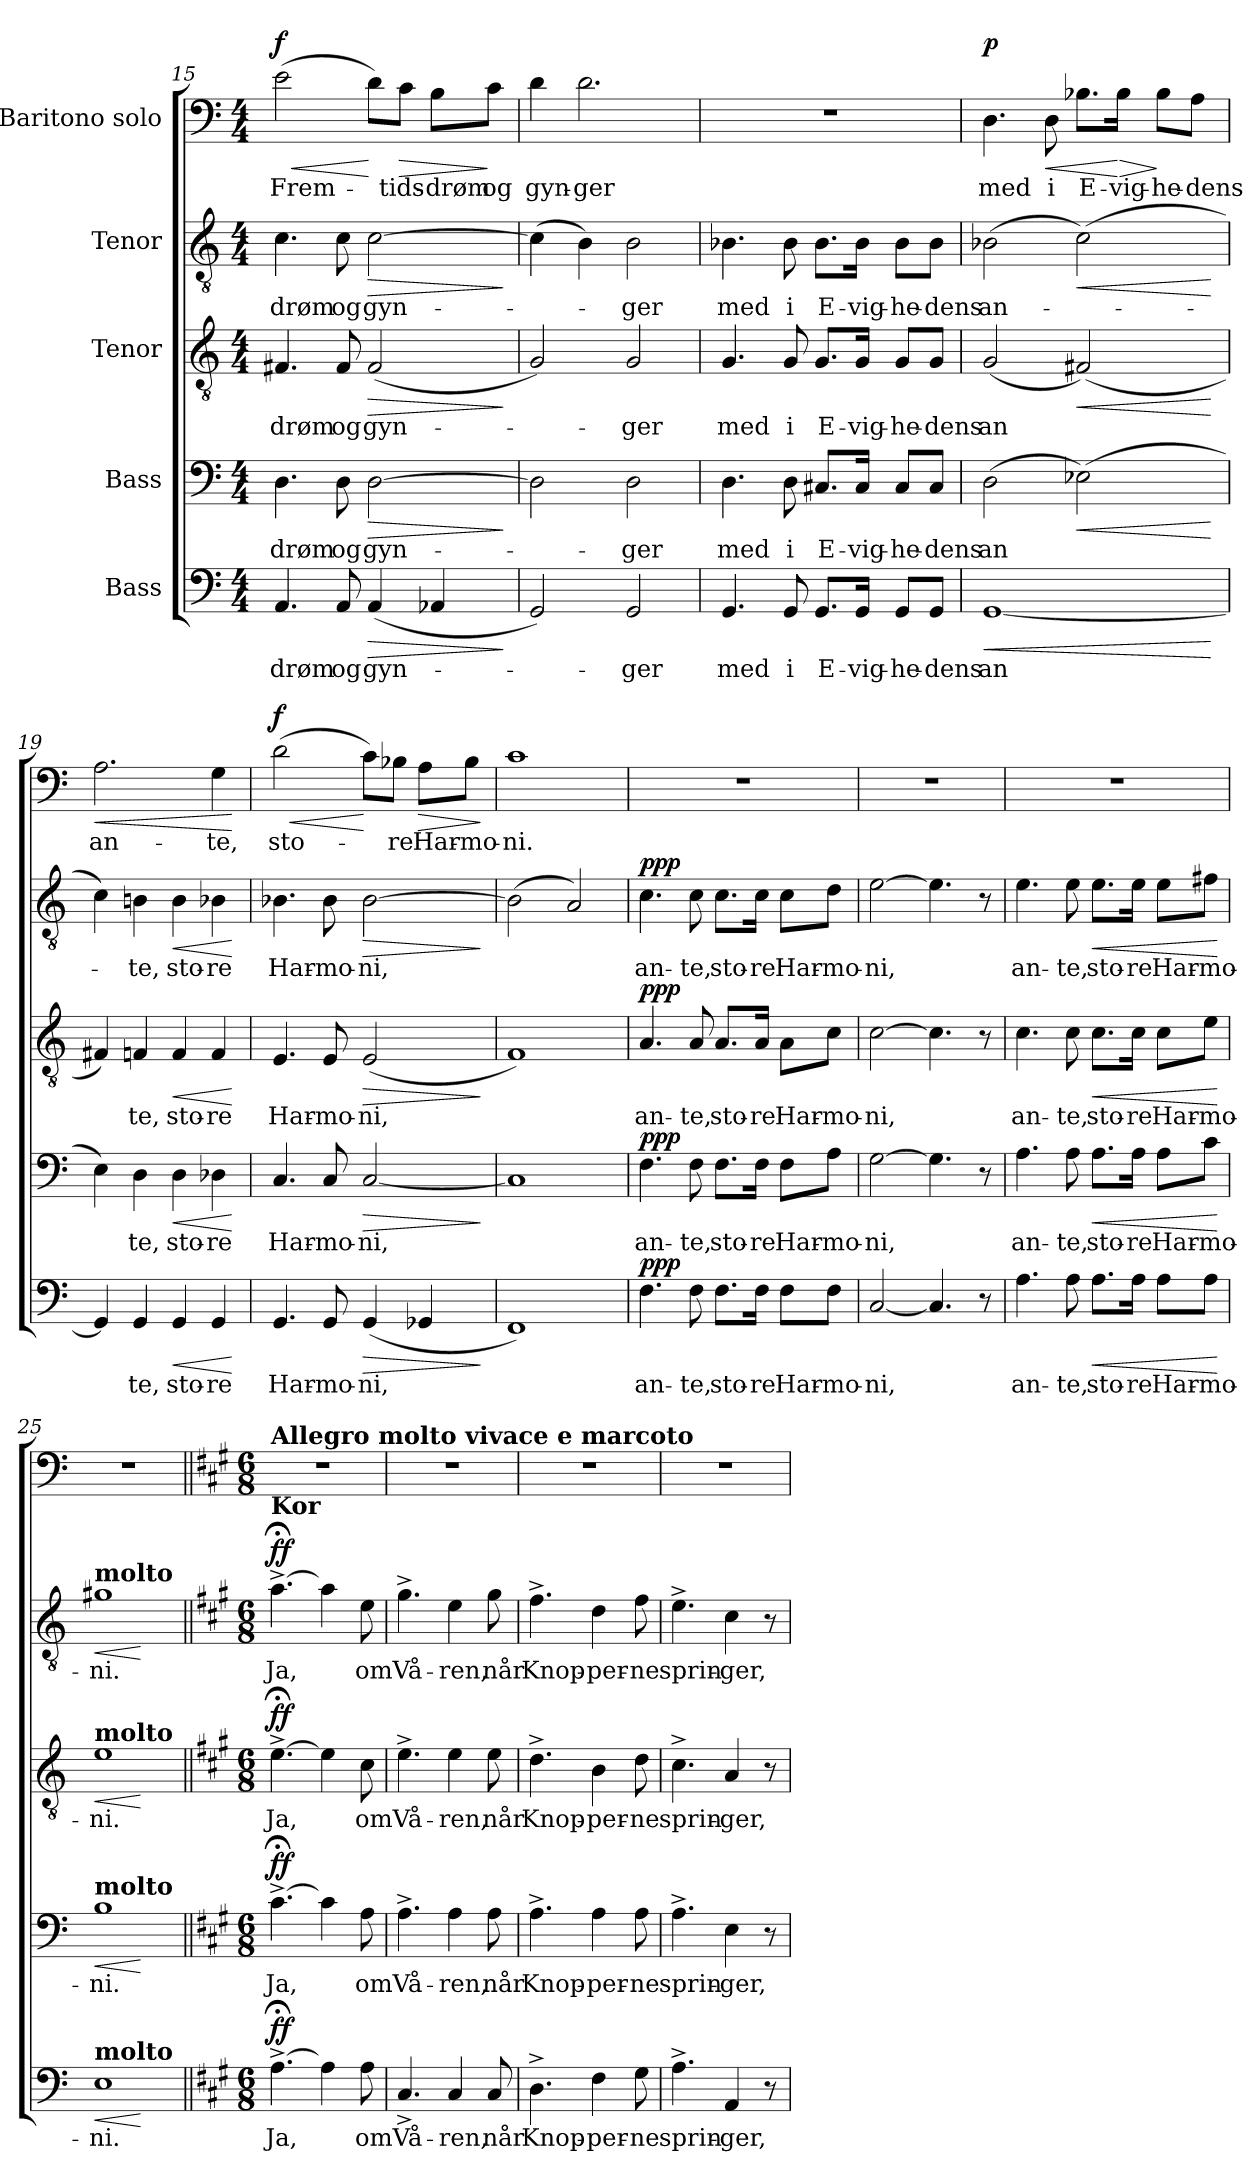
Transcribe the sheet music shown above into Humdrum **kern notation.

**kern	**text	**dynam	**kern	**text	**dynam	**kern	**text	**dynam	**kern	**text	**dynam	**kern	**text	**dynam
*part5	*part5	*part5	*part4	*part4	*part4	*part3	*part3	*part3	*part2	*part2	*part2	*part1	*part1	*part1
*staff5	*staff5	*staff5	*staff4	*staff4	*staff4	*staff3	*staff3	*staff3	*staff2	*staff2	*staff2	*staff1	*staff1	*staff1
*I"Bass	*	*	*I"Bass	*	*	*I"Tenor	*	*	*I"Tenor	*	*	*I"Baritono solo	*	*
*clefF4	*	*	*clefF4	*	*	*clefGv2	*	*	*clefGv2	*	*	*clefF4	*	*
*k[]	*	*	*k[]	*	*	*k[]	*	*	*k[]	*	*	*k[]	*	*
*M4/4	*	*	*M4/4	*	*	*M4/4	*	*	*M4/4	*	*	*M4/4	*	*
=15	=15	=15	=15	=15	=15	=15	=15	=15	=15	=15	=15	=15	=15	=15
!	!LO:LY:b	!	!	!LO:LY:b	!	!	!LO:LY:b	!	!	!LO:LY:b	!	!	!LO:LY:b	!LO:HP:b
!	!	!	!	!	!	!	!	!	!	!	!	!	!	!LO:DY:n=1:a
4.AA/	-drøm	.	4.D\	-drøm	.	4.F#X/	-drøm	.	4.c\	-drøm	.	(>2e\	Frem-	< f
!	!LO:LY:b	!	!	!LO:LY:b	!	!	!LO:LY:b	!	!	!LO:LY:b	!	!	!	!
8AA/	og	.	8D\	og	.	8F#/	og	.	8c\	og	.	.	.	.
!	!LO:LY:b	!LO:HP:b	!	!LO:LY:b	!LO:HP:b	!	!LO:LY:b	!LO:HP:b	!	!LO:LY:b	!LO:HP:b	!	!	!
(<4AA/	gyn-	>	[2D\	gyn-	>	(<2F#/	gyn-	>	[2c\	gyn-	>	8d\L)	.	[
!	!	!	!	!	!	!	!	!	!	!	!	!	!LO:LY:b	!LO:HP:b
.	.	.	.	.	.	.	.	.	.	.	.	8c\J	-tids-	>
!	!	!	!	!	!	!	!	!	!	!	!	!	!LO:LY:b	!
4AA-X/	.	.	.	.	.	.	.	.	.	.	.	8B\L	-drøm	.
!	!	!	!	!	!	!	!	!	!	!	!	!	!LO:LY:b	!
.	.	.	.	.	.	.	.	.	.	.	.	8c\J	og	]
.	.	]	.	.	]	.	.	]	.	.	]	.	.	.
=16	=16	=16	=16	=16	=16	=16	=16	=16	=16	=16	=16	=16	=16	=16
!	!	!	!	!	!	!	!	!	!	!	!	!	!LO:LY:b	!
2GG/)	.	.	2D\]	.	.	2G/)	.	.	(>4c\]	.	.	4d\	gyn-	.
!	!	!	!	!	!	!	!	!	!	!	!	!	!LO:LY:b	!
.	.	.	.	.	.	.	.	.	4B\)	.	.	2.d\	-ger	.
!	!LO:LY:b	!	!	!LO:LY:b	!	!	!LO:LY:b	!	!	!LO:LY:b	!	!	!	!
2GG/	-ger	.	2D\	-ger	.	2G/	-ger	.	2B\	-ger	.	.	.	.
=17	=17	=17	=17	=17	=17	=17	=17	=17	=17	=17	=17	=17	=17	=17
!	!LO:LY:b	!	!	!LO:LY:b	!	!	!LO:LY:b	!	!	!LO:LY:b	!	!	!	!
4.GG/	med	.	4.D\	med	.	4.G/	med	.	4.B-X\	med	.	1r	.	.
!	!LO:LY:b	!	!	!LO:LY:b	!	!	!LO:LY:b	!	!	!LO:LY:b	!	!	!	!
8GG/	i	.	8D\	i	.	8G/	i	.	8B-\	i	.	.	.	.
!	!LO:LY:b	!	!	!LO:LY:b	!	!	!LO:LY:b	!	!	!LO:LY:b	!	!	!	!
8.GG/L	E-	.	8.C#X/L	E-	.	8.G/L	E-	.	8.B-\L	E-	.	.	.	.
!	!LO:LY:b	!	!	!LO:LY:b	!	!	!LO:LY:b	!	!	!LO:LY:b	!	!	!	!
16GG/Jk	-vig-	.	16C#/Jk	-vig-	.	16G/Jk	-vig-	.	16B-\Jk	-vig-	.	.	.	.
!	!LO:LY:b	!	!	!LO:LY:b	!	!	!LO:LY:b	!	!	!LO:LY:b	!	!	!	!
8GG/L	-he-	.	8C#/L	-he-	.	8G/L	-he-	.	8B-\L	-he-	.	.	.	.
!	!LO:LY:b	!	!	!LO:LY:b	!	!	!LO:LY:b	!	!	!LO:LY:b	!	!	!	!
8GG/J	-dens	.	8C#/J	-dens	.	8G/J	-dens	.	8B-\J	-dens	.	.	.	.
=18	=18	=18	=18	=18	=18	=18	=18	=18	=18	=18	=18	=18	=18	=18
!	!LO:LY:b	!LO:HP:b	!	!	!	!	!	!	!	!	!	!	!	!
!	!	!LO:HP:n=1:b	!	!LO:LY:b	!	!	!LO:LY:b	!	!	!LO:LY:b	!	!	!LO:LY:b	!LO:DY:a
[1GG	an	< >	(>2D\	an	.	(<2G/	an	.	(>2B-X\	an-	.	4.D\	med	p
!	!	!	!	!	!	!	!	!	!	!	!	!	!LO:LY:b	!LO:HP:b
.	.	.	.	.	.	.	.	.	.	.	.	8D\	i	<
!	!	!	!	!	!LO:HP:b	!	!	!	!	!	!	!	!	!
!	!	!	!	!	!LO:HP:n=1:b	!	!	!LO:HP:b	!	!	!	!	!	!
!	!	!	!	!	!	!	!	!LO:HP:n=1:b	!	!	!LO:HP:b	!	!	!
!	!	!	!	!	!	!	!	!	!	!	!LO:HP:n=1:b	!	!LO:LY:b	!
.	.	.	(>2E-X\)	.	< >	(<2F#X/)	.	< >	(>2c\)	.	< >	8.B-X\L	E-	.
!	!	!	!	!	!	!	!	!	!	!	!	!	!LO:LY:b	!LO:HP:n=1:b
.	.	.	.	.	.	.	.	.	.	.	.	16B-\Jk	-vig-	[ >
!	!	!	!	!	!	!	!	!	!	!	!	!	!LO:LY:b	!
.	.	.	.	.	.	.	.	.	.	.	.	8B-\L	-he-	]
!	!	!	!	!	!	!	!	!	!	!	!	!	!LO:LY:b	!
.	.	.	.	.	.	.	.	.	.	.	.	8A\J	-dens	.
.	.	[	.	.	[	.	.	[	.	.	[	.	.	.
=19	=19	=19	=19	=19	=19	=19	=19	=19	=19	=19	=19	=19	=19	=19
!	!	!	!	!	!	!	!	!	!	!	!	!	!LO:LY:b	!LO:HP:b
4GG/]	.	.	4E\)	.	.	4F#X/)	.	.	4c\)	.	.	2.A\	an-	<
!	!LO:LY:b	!	!	!LO:LY:b	!	!	!LO:LY:b	!	!	!LO:LY:b	!	!	!	!
4GG/	-te,	]	4D\	-te,	]	4Fn/	-te,	]	4Bn\	-te,	]	.	.	.
!	!LO:LY:b	!LO:HP:b	!	!LO:LY:b	!LO:HP:b	!	!LO:LY:b	!LO:HP:b	!	!LO:LY:b	!LO:HP:b	!	!	!
4GG/	sto-	<	4D\	sto-	<	4F/	sto-	<	4B\	sto-	<	.	.	.
!	!LO:LY:b	!	!	!LO:LY:b	!	!	!LO:LY:b	!	!	!LO:LY:b	!	!	!LO:LY:b	!
4GG/	-re	.	4D-X\	-re	.	4F/	-re	.	4B-X\	-re	.	4G\	-te,	.
.	.	[	.	.	[	.	.	[	.	.	[	.	.	[
!!LO:PB:g=z
=20	=20	=20	=20	=20	=20	=20	=20	=20	=20	=20	=20	=20	=20	=20
!	!LO:LY:b	!	!	!LO:LY:b	!	!	!LO:LY:b	!	!	!LO:LY:b	!	!	!LO:LY:b	!LO:HP:b
!	!	!	!	!	!	!	!	!	!	!	!	!	!	!LO:DY:n=1:a
4.GG/	Har-	.	4.C/	Har-	.	4.E/	Har-	.	4.B-X\	Har-	.	(>2d\	sto-	< f
!	!LO:LY:b	!	!	!LO:LY:b	!	!	!LO:LY:b	!	!	!LO:LY:b	!	!	!	!
8GG/	-mo-	.	8C/	-mo-	.	8E/	-mo-	.	8B-\	-mo-	.	.	.	.
!	!LO:LY:b	!LO:HP:b	!	!LO:LY:b	!LO:HP:b	!	!LO:LY:b	!LO:HP:b	!	!LO:LY:b	!LO:HP:b	!	!	!
(<4GG/	-ni,	>	[2C/	-ni,	>	(<2E/	-ni,	>	[2B-\	-ni,	>	8c\L)	.	[
!	!	!	!	!	!	!	!	!	!	!	!	!	!LO:LY:b	!
.	.	.	.	.	.	.	.	.	.	.	.	8B-X\J	-re	.
!	!	!	!	!	!	!	!	!	!	!	!	!	!LO:LY:b	!LO:HP:b
4GG-X/	.	.	.	.	.	.	.	.	.	.	.	8A\L	Har-	>
!	!	!	!	!	!	!	!	!	!	!	!	!	!LO:LY:b	!
.	.	.	.	.	.	.	.	.	.	.	.	8B-\J	-mo-	.
.	.	]	.	.	]	.	.	]	.	.	]	.	.	]
=21	=21	=21	=21	=21	=21	=21	=21	=21	=21	=21	=21	=21	=21	=21
!	!	!	!	!	!	!	!	!	!	!	!	!	!LO:LY:b	!
1FF)	.	.	1C]	.	.	1F)	.	.	(>2B-\]	.	.	1c	-ni.	.
.	.	.	.	.	.	.	.	.	2A/)	.	.	.	.	.
=22	=22	=22	=22	=22	=22	=22	=22	=22	=22	=22	=22	=22	=22	=22
!	!LO:LY:b	!LO:DY:a	!	!LO:LY:b	!LO:DY:a	!	!LO:LY:b	!LO:DY:a	!	!LO:LY:b	!LO:DY:a	!	!	!
4.F\	an-	ppp	4.F\	an-	ppp	4.A/	an-	ppp	4.c\	an-	ppp	1r	.	.
!	!LO:LY:b	!	!	!LO:LY:b	!	!	!LO:LY:b	!	!	!LO:LY:b	!	!	!	!
8F\	-te,	.	8F\	-te,	.	8A/	-te,	.	8c\	-te,	.	.	.	.
!	!LO:LY:b	!	!	!LO:LY:b	!	!	!LO:LY:b	!	!	!LO:LY:b	!	!	!	!
8.F\L	sto-	.	8.F\L	sto-	.	8.A/L	sto-	.	8.c\L	sto-	.	.	.	.
!	!LO:LY:b	!	!	!LO:LY:b	!	!	!LO:LY:b	!	!	!LO:LY:b	!	!	!	!
16F\Jk	-re	.	16F\Jk	-re	.	16A/Jk	-re	.	16c\Jk	-re	.	.	.	.
!	!LO:LY:b	!	!	!LO:LY:b	!	!	!LO:LY:b	!	!	!LO:LY:b	!	!	!	!
8F\L	Har-	.	8F\L	Har-	.	8A\L	Har-	.	8c\L	Har-	.	.	.	.
!	!LO:LY:b	!	!	!LO:LY:b	!	!	!LO:LY:b	!	!	!LO:LY:b	!	!	!	!
8F\J	-mo-	.	8A\J	-mo-	.	8c\J	-mo-	.	8d\J	-mo-	.	.	.	.
=23	=23	=23	=23	=23	=23	=23	=23	=23	=23	=23	=23	=23	=23	=23
!	!LO:LY:b	!	!	!LO:LY:b	!	!	!LO:LY:b	!	!	!LO:LY:b	!	!	!	!
[2C/	-ni,	.	[2G\	-ni,	.	[2c\	-ni,	.	[2e\	-ni,	.	1r	.	.
4.C/]	.	.	4.G\]	.	.	4.c\]	.	.	4.e\]	.	.	.	.	.
8r	.	.	8r	.	.	8r	.	.	8r	.	.	.	.	.
=24	=24	=24	=24	=24	=24	=24	=24	=24	=24	=24	=24	=24	=24	=24
!	!LO:LY:b	!	!	!LO:LY:b	!	!	!LO:LY:b	!	!	!LO:LY:b	!	!	!	!
4.A\	an-	.	4.A\	an-	.	4.c\	an-	.	4.e\	an-	.	1r	.	.
!	!LO:LY:b	!	!	!LO:LY:b	!	!	!LO:LY:b	!	!	!LO:LY:b	!	!	!	!
8A\	-te,	.	8A\	-te,	.	8c\	-te,	.	8e\	-te,	.	.	.	.
!	!LO:LY:b	!LO:HP:b	!	!LO:LY:b	!LO:HP:b	!	!LO:LY:b	!LO:HP:b	!	!LO:LY:b	!LO:HP:b	!	!	!
8.A\L	sto-	<	8.A\L	sto-	<	8.c\L	sto-	<	8.e\L	sto-	<	.	.	.
!	!LO:LY:b	!	!	!LO:LY:b	!	!	!LO:LY:b	!	!	!LO:LY:b	!	!	!	!
16A\Jk	-re	.	16A\Jk	-re	.	16c\Jk	-re	.	16e\Jk	-re	.	.	.	.
!	!LO:LY:b	!	!	!LO:LY:b	!	!	!LO:LY:b	!	!	!LO:LY:b	!	!	!	!
8A\L	Har-	.	8A\L	Har-	.	8c\L	Har-	.	8e\L	Har-	.	.	.	.
!	!LO:LY:b	!	!	!LO:LY:b	!	!	!LO:LY:b	!	!	!LO:LY:b	!	!	!	!
8A\J	-mo-	.	8c\J	-mo-	.	8e\J	-mo-	.	8f#X\J	-mo-	.	.	.	.
.	.	[	.	.	[	.	.	[	.	.	[	.	.	.
=25	=25	=25	=25	=25	=25	=25	=25	=25	=25	=25	=25	=25	=25	=25
!	!	!	!	!	!	!	!	!	!LO:TX:a:B:t=molto	!	!	!	!	!
!	!	!	!	!	!	!LO:TX:a:B:t=molto	!	!	!	!	!	!	!	!
!	!	!	!LO:TX:a:B:t=molto	!	!	!	!	!	!	!	!	!	!	!
!LO:TX:a:B:t=molto	!	!	!	!	!	!	!	!	!	!	!	!	!	!
!	!LO:LY:b	!LO:HP:b	!	!LO:LY:b	!LO:HP:b	!	!LO:LY:b	!LO:HP:b	!	!LO:LY:b	!LO:HP:b	!	!	!
1E	-ni.	<	1B	-ni.	<	1e	-ni.	<	1g#X	-ni.	<	1r	.	.
.	.	[	.	.	[	.	.	[	.	.	[	.	.	.
=26||	=26||	=26||	=26||	=26||	=26||	=26||	=26||	=26||	=26||	=26||	=26||	=26||	=26||	=26||
*k[f#c#g#]	*	*	*k[f#c#g#]	*	*	*k[f#c#g#]	*	*	*k[f#c#g#]	*	*	*k[f#c#g#]	*	*
*M6/8	*	*	*M6/8	*	*	*M6/8	*	*	*M6/8	*	*	*M6/8	*	*
*	*	*	*	*	*	*	*	*	*	*	*	*MM189	*	*
!	!	!	!	!	!	!	!	!	!	!	!	!LO:TX:a:B:t=Allegro molto vivace e marcoto	!	!
!	!	!	!	!	!	!	!	!	!LO:TX:a:B:t=Kor	!	!	!	!	!
!	!LO:LY:b	!LO:DY:a	!	!LO:LY:b	!LO:DY:a	!	!LO:LY:b	!LO:DY:a	!	!LO:LY:b	!LO:DY:a	!	!	!
[4.A;<^\	Ja,	ff	[4.c#;<^\	Ja,	ff	[4.e;<^\	Ja,	ff	[4.a;<^\	Ja,	ff	2.r	.	.
4A\]	.	.	4c#\]	.	.	4e\]	.	.	4a\]	.	.	.	.	.
!	!LO:LY:b	!	!	!LO:LY:b	!	!	!LO:LY:b	!	!	!LO:LY:b	!	!	!	!
8A\	om	.	8A\	om	.	8c#\	om	.	8e\	om	.	.	.	.
=27	=27	=27	=27	=27	=27	=27	=27	=27	=27	=27	=27	=27	=27	=27
!	!LO:LY:b	!	!	!LO:LY:b	!	!	!LO:LY:b	!	!	!LO:LY:b	!	!	!	!
4.C#^/	Vå-	.	4.A^\	Vå-	.	4.e^\	Vå-	.	4.g#^\	Vå-	.	2.r	.	.
!	!LO:LY:b	!	!	!LO:LY:b	!	!	!LO:LY:b	!	!	!LO:LY:b	!	!	!	!
4C#/	-ren,	.	4A\	-ren,	.	4e\	-ren,	.	4e\	-ren,	.	.	.	.
!	!LO:LY:b	!	!	!LO:LY:b	!	!	!LO:LY:b	!	!	!LO:LY:b	!	!	!	!
8C#/	når	.	8A\	når	.	8e\	når	.	8g#\	når	.	.	.	.
=28	=28	=28	=28	=28	=28	=28	=28	=28	=28	=28	=28	=28	=28	=28
!	!LO:LY:b	!	!	!LO:LY:b	!	!	!LO:LY:b	!	!	!LO:LY:b	!	!	!	!
4.D^\	Knop-	.	4.A^\	Knop-	.	4.d^\	Knop-	.	4.f#^\	Knop-	.	2.r	.	.
!	!LO:LY:b	!	!	!LO:LY:b	!	!	!LO:LY:b	!	!	!LO:LY:b	!	!	!	!
4F#\	-per-	.	4A\	-per-	.	4B\	-per-	.	4d\	-per-	.	.	.	.
!	!LO:LY:b	!	!	!LO:LY:b	!	!	!LO:LY:b	!	!	!LO:LY:b	!	!	!	!
8G#\	-ne	.	8A\	-ne	.	8d\	-ne	.	8f#\	-ne	.	.	.	.
=29	=29	=29	=29	=29	=29	=29	=29	=29	=29	=29	=29	=29	=29	=29
!	!LO:LY:b	!	!	!LO:LY:b	!	!	!LO:LY:b	!	!	!LO:LY:b	!	!	!	!
4.A^\	sprin-	.	4.A^\	sprin-	.	4.c#^\	sprin-	.	4.e^\	sprin-	.	2.r	.	.
!	!LO:LY:b	!	!	!LO:LY:b	!	!	!LO:LY:b	!	!	!LO:LY:b	!	!	!	!
4AA/	-ger,	.	4E\	-ger,	.	4A/	-ger,	.	4c#\	-ger,	.	.	.	.
8r	.	.	8r	.	.	8r	.	.	8r	.	.	.	.	.
=	=	=	=	=	=	=	=	=	=	=	=	=	=	=
*-	*-	*-	*-	*-	*-	*-	*-	*-	*-	*-	*-	*-	*-	*-
